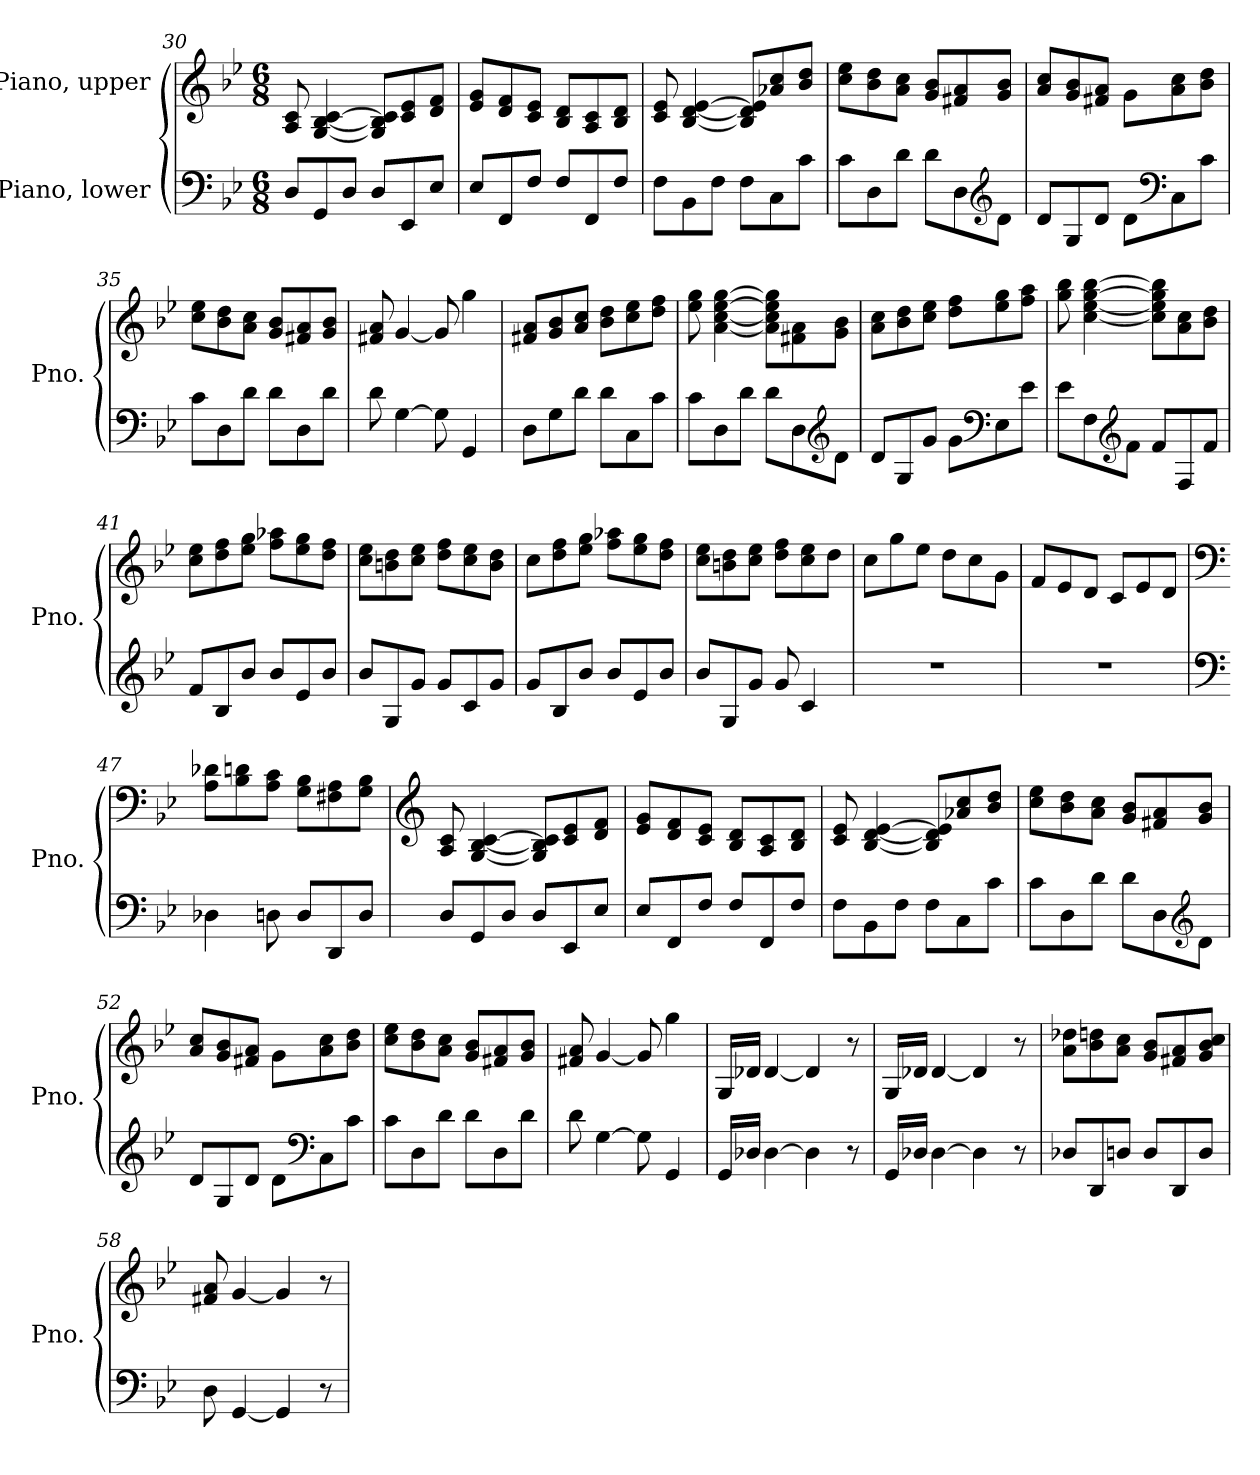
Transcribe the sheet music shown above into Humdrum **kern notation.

**kern	**kern
*part2	*part1
*staff2	*staff1
*I"Piano, lower	*I"Piano, upper
*I'Pno.	*I'Pno.
*clefF4	*clefG2
*k[b-e-]	*k[b-e-]
*M6/8	*M6/8
=30	=30
8D/L	8A/ 8c/
8GG/	[4G/ [4B-/ [4c/
8D/J	.
8D/L	8G/] 8B-/] 8c/]L
8EE-/	8c/ 8e-/
8E-/J	8d/ 8f/J
=31	=31
8E-/L	8e-/ 8g/L
8FF/	8d/ 8f/
8F/J	8c/ 8e-/J
8F/L	8B-/ 8d/L
8FF/	8A/ 8c/
8F/J	8B-/ 8d/J
!!LO:LB:g=z
=32	=32
8F\L	8c/ 8e-/
8BB-\	[4B-/ [4d/ [4e-/
8F\J	.
8F\L	8B-/] 8d/] 8e-/]L
8C\	8a-X/ 8cc/
8c\J	8b-/ 8dd/J
=33	=33
8c\L	8cc\ 8ee-\L
8D\	8b-\ 8dd\
8d\J	8a\ 8cc\J
8d\L	8g/ 8b-/L
8D\	8f#X/ 8a/
*clefG2	*
8d\J	8g/ 8b-/J
=34	=34
8d/L	8a/ 8cc/L
8G/	8g/ 8b-/
8d/J	8f#X/ 8a/J
8d\L	8g\L
*clefF4	*
8C\	8a\ 8cc\
8c\J	8b-\ 8dd\J
=35	=35
8c\L	8cc\ 8ee-\L
8D\	8b-\ 8dd\
8d\J	8a\ 8cc\J
8d\L	8g/ 8b-/L
8D\	8f#X/ 8a/
8d\J	8g/ 8b-/J
=36	=36
8d\	8f#X/ 8a/
[4G\	[4g/
8G\]	8g/]
4GG/	4gg\
!!LO:LB:g=z
=37	=37
8D\L	8f#X/ 8a/L
8G\	8g/ 8b-/
8d\J	8a/ 8cc/J
8d\L	8b-\ 8dd\L
8C\	8cc\ 8ee-\
8c\J	8dd\ 8ff\J
=38	=38
8c\L	8ee-\ 8gg\
8D\	[4a\ [4cc\ [4ee-\ [4gg\
8d\J	.
8d\L	8a\] 8cc\] 8ee-\] 8gg\]L
8D\	8f#X\ 8a\
*clefG2	*
8d\J	8g\ 8b-\J
=39	=39
8d/L	8a\ 8cc\L
8G/	8b-\ 8dd\
8g/J	8cc\ 8ee-\J
8g\L	8dd\ 8ff\L
*clefF4	*
8E-\	8ee-\ 8gg\
8e-\J	8ff\ 8aa\J
=40	=40
8e-\L	8gg\ 8bb-\
8F\	[4cc\ [4ee-\ [4gg\ [4bb-\
*clefG2	*
8f\J	.
8f/L	8cc\] 8ee-\] 8gg\] 8bb-\]L
8F/	8a\ 8cc\
8f/J	8b-\ 8dd\J
=41	=41
8f/L	8cc\ 8ee-\L
8B-/	8dd\ 8ff\
8b-/J	8ee-\ 8gg\J
8b-/L	8ff\ 8aa-X\L
8e-/	8ee-\ 8gg\
8b-/J	8dd\ 8ff\J
!!LO:LB:g=z
=42	=42
8b-/L	8cc\ 8ee-\L
8G/	8bn\ 8dd\
8g/J	8cc\ 8ee-\J
8g/L	8dd\ 8ff\L
8c/	8cc\ 8ee-\
8g/J	8b\ 8dd\J
=43	=43
8g/L	8cc\L
8B-/	8dd\ 8ff\
8b-/J	8ee-\ 8gg\J
8b-/L	8ff\ 8aa-X\L
8e-/	8ee-\ 8gg\
8b-/J	8dd\ 8ff\J
=44	=44
8b-/L	8cc\ 8ee-\L
8G/	8bn\ 8dd\
8g/J	8cc\ 8ee-\J
8g/	8dd\ 8ff\L
4c/	8cc\ 8ee-\
.	8dd\J
=45	=45
2.r	8cc\L
.	8gg\
.	8ee-\J
.	8dd\L
.	8cc\
.	8g\J
=46	=46
2.r	8f/L
.	8e-/
.	8d/J
.	8c/L
.	8e-/
.	8d/J
!!LO:LB:g=z
=47	=47
*clefF4	*clefF4
4D-X\	8A\ 8d-X\L
.	8B-\ 8dn\
8Dn\	8A\ 8c\J
8D/L	8G\ 8B-\L
8DD/	8F#X\ 8A\
8D/J	8G\ 8B-\J
=48	=48
*	*clefG2
8D/L	8A/ 8c/
8GG/	[4G/ [4B-/ [4c/
8D/J	.
8D/L	8G/] 8B-/] 8c/]L
8EE-/	8c/ 8e-/
8E-/J	8d/ 8f/J
=49	=49
8E-/L	8e-/ 8g/L
8FF/	8d/ 8f/
8F/J	8c/ 8e-/J
8F/L	8B-/ 8d/L
8FF/	8A/ 8c/
8F/J	8B-/ 8d/J
=50	=50
8F\L	8c/ 8e-/
8BB-\	[4B-/ [4d/ [4e-/
8F\J	.
8F\L	8B-/] 8d/] 8e-/]L
8C\	8a-X/ 8cc/
8c\J	8b-/ 8dd/J
!!LO:LB:g=z
=51	=51
8c\L	8cc\ 8ee-\L
8D\	8b-\ 8dd\
8d\J	8a\ 8cc\J
8d\L	8g/ 8b-/L
8D\	8f#X/ 8a/
*clefG2	*
8d\J	8g/ 8b-/J
=52	=52
8d/L	8a/ 8cc/L
8G/	8g/ 8b-/
8d/J	8f#X/ 8a/J
8d\L	8g\L
*clefF4	*
8C\	8a\ 8cc\
8c\J	8b-\ 8dd\J
=53	=53
8c\L	8cc\ 8ee-\L
8D\	8b-\ 8dd\
8d\J	8a\ 8cc\J
8d\L	8g/ 8b-/L
8D\	8f#X/ 8a/
8d\J	8g/ 8b-/J
=54	=54
8d\	8f#X/ 8a/
[4G\	[4g/
8G\]	8g/]
4GG/	4gg\
=55	=55
16GG/LL	16G/LL
16D-X/JJ	16d-X/JJ
[4D-\	[4d-/
4D-\]	4d-/]
8r	8r
!!LO:PB:g=z
=56	=56
16GG/LL	16G/LL
16D-X/JJ	16d-X/JJ
[4D-\	[4d-/
4D-\]	4d-/]
8r	8r
=57	=57
8D-X/L	8a\ 8dd-X\L
8DD/	8b-\ 8ddn\
8Dn/J	8a\ 8cc\J
8D/L	8g/ 8b-/L
8DD/	8f#X/ 8a/
8D/J	8g/ 8b-/ 8cc/J
=58	=58
8D\	8f#X/ 8a/
[4GG/	[4g/
4GG/]	4g/]
8r	8r
=	=
*-	*-
